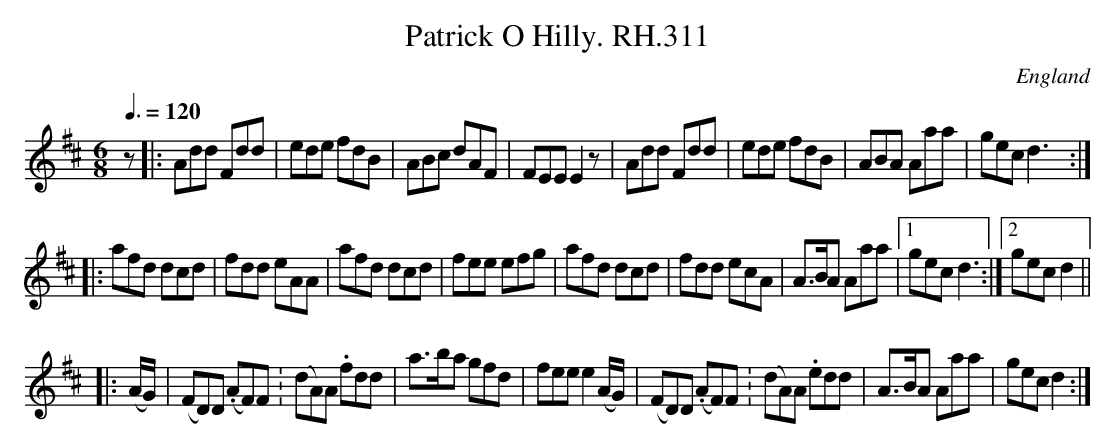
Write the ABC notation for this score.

X:1
T:Patrick O Hilly. RH.311
O:England
M:6/8
L:1/8
Q:3/8=120
K:D
z|:Add Fdd|ede fdB|ABc dAF|FEE E2z|\
Add Fdd|ede fdB|ABA Aaa|gec d3:|
|:afd dcd|fdd eAA|afd dcd|fee efg|\
afd dcd|fdd ecA|A>BA Aaa|1 gec d3:|2 gec d2||
|:(A/G/)|(FD)D. (AF)F.|(dA)A. fdd|\
a>ba gfd|fee e2(A/G/)|\
(FD)D. (AF)F.|(dA)A. edd|A>BA Aaa|gec d2:|
